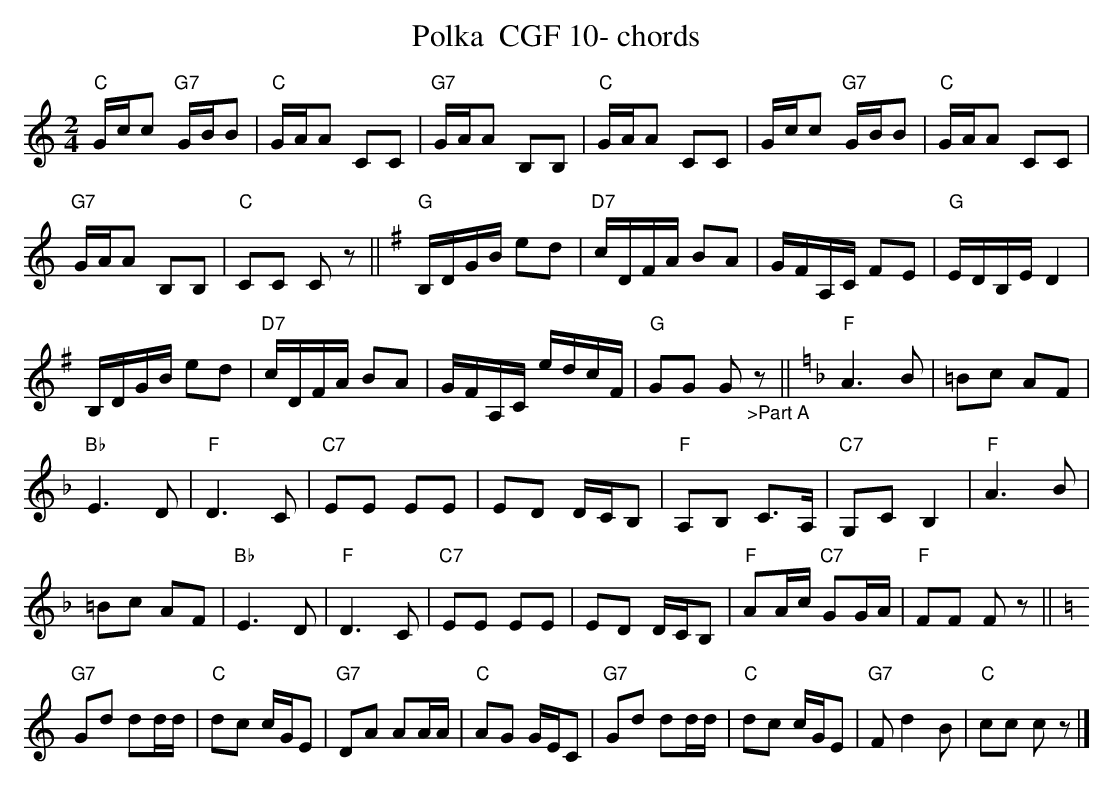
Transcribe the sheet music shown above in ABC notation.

X:1
T:Polka  CGF 10- chords
M:2/4
L:1/16
K:Cmaj%%MIDI gchordon
"C"Gcc2 "G7"GBB2 | "C"GAA2 C2C2 | "G7"GAA2 B,2B,2 | "C"GAA2 C2C2 | Gcc2 "G7"GBB2 | "C"GAA2 C2C2 |
"G7"GAA2 B,2B,2 | "C"C2C2 C2z2 || [K:Gmaj] "G"B,DGB e2d2 | "D7"cDFA B2A2 | GFA,C F2E2 | "G"EDB,E D4 |
B,DGB e2d2 | "D7"cDFA B2A2 | GFA,C edcF | "G"G2G2 G2"_>Part A"z2 || [K:Fmaj] [L:1/8] "F"A3B | =Bc AF |
"Bb"E3D | "F"D3C | "C7"EE EE | ED D/2C/2B, | "F"A,B, C>A, | "C7"G,C B,2 | "F"A3B |
=Bc AF | "Bb"E3D | "F"D3C | "C7"EE EE | ED D/2C/2B, | "F"AA/2c/2 "C7"GG/2A/2 | "F"FF Fz || [K:Cmaj]
"G7"Gd dd/2d/2 | "C"dc c/2G/2E | "G7"DA AA/2A/2| "C"AG G/2E/2C | "G7"Gd dd/2d/2 | "C"dc c/2G/2E | "G7"Fd2B | "C"cc cz |]
